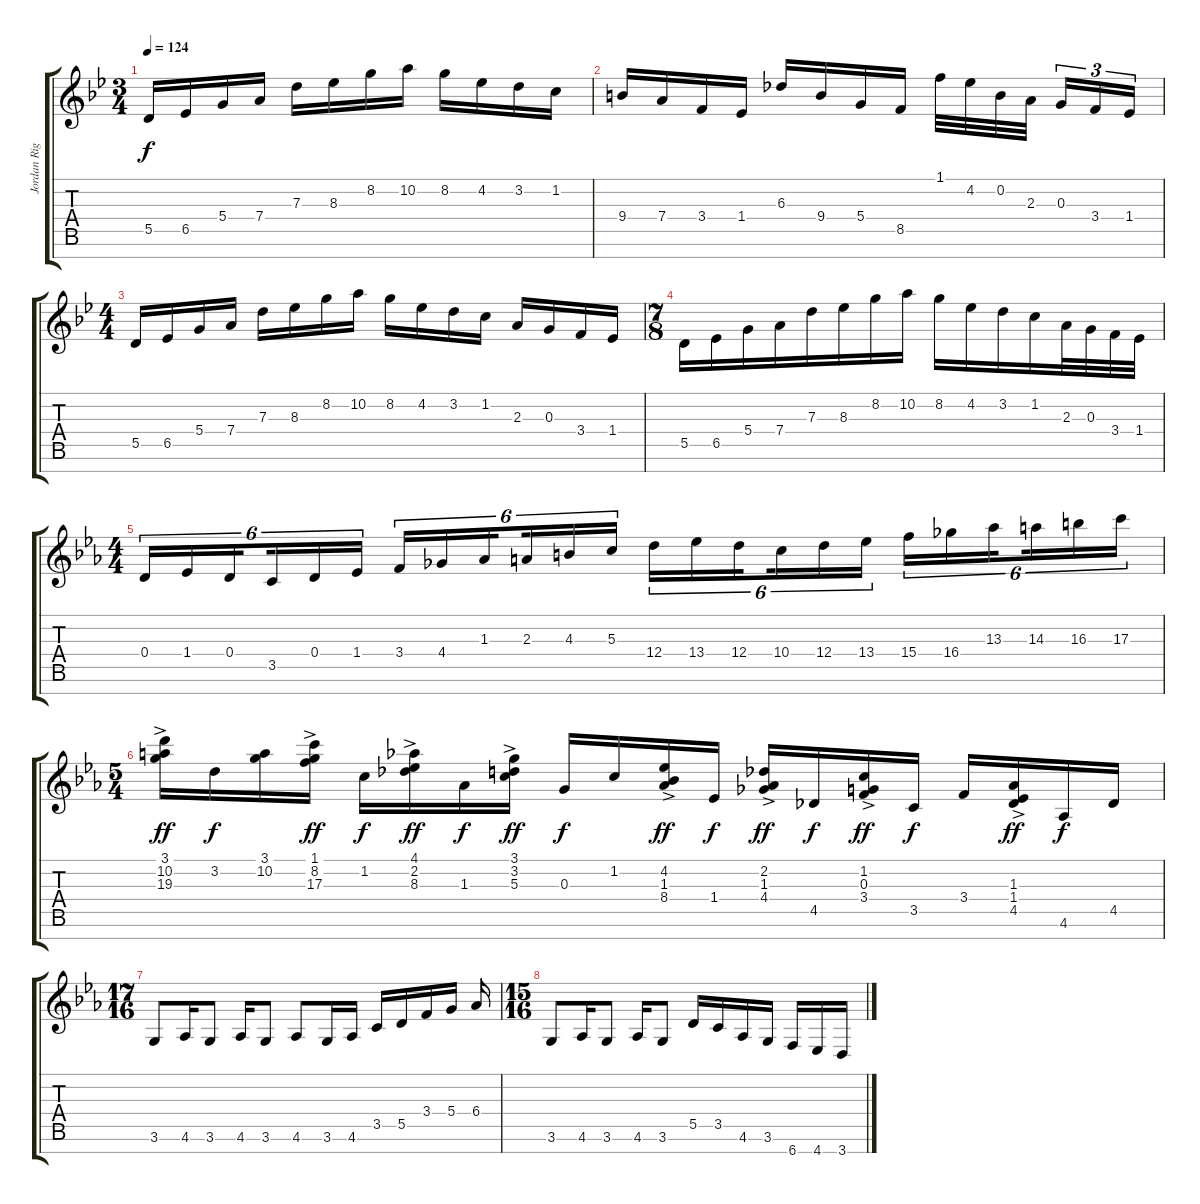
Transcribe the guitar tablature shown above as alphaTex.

\track ("Jordan Right Hand" "Jordan Rig") {instrument fx1rain}
\staff {score tabs}
\tuning (E5 B4 G4 D4 A3 E3 B2) {hide}
\ts (3 4)
\tempo 124
\clef g2
\ks bb
5.5.16{dy f} 6.5.16 5.4.16 7.4.16 7.3.16 8.3.16 8.2.16 10.2.16 8.2.16 4.2.16 3.2.16 1.2.16 |
9.4.16 7.4.16 3.4.16 1.4.16 6.3.16 9.4.16 5.4.16 8.5.16 1.1.32 4.2.32 0.2.32 2.3.32{beam splitsecondary} 0.3.16{tu (3 2)} 3.4.16{tu (3 2)} 1.4.16{tu (3 2)} |
\ts (4 4)
5.5.16 6.5.16 5.4.16 7.4.16 7.3.16 8.3.16 8.2.16 10.2.16 8.2.16 4.2.16 3.2.16 1.2.16 2.3.16 0.3.16 3.4.16 1.4.16 |
\ts (7 8)
5.5.16 6.5.16 5.4.16 7.4.16 7.3.16 8.3.16 8.2.16 10.2.16 8.2.16 4.2.16 3.2.16 1.2.16 2.3.32 0.3.32 3.4.32 1.4.32 |
\ts (4 4)
\ks eb
0.4.16{tu (6 4)} 1.4.16{tu (6 4)} 0.4.16{tu (6 4) beam splitsecondary} 3.5.16{tu (6 4)} 0.4.16{tu (6 4)} 1.4.16{tu (6 4)} 3.4.16{tu (6 4)} 4.4.16{tu (6 4)} 1.3.16{tu (6 4) beam splitsecondary} 2.3.16{tu (6 4)} 4.3.16{tu (6 4)} 5.3.16{tu (6 4)} 12.4.16{tu (6 4)} 13.4.16{tu (6 4)} 12.4.16{tu (6 4) beam splitsecondary} 10.4.16{tu (6 4)} 12.4.16{tu (6 4)} 13.4.16{tu (6 4)} 15.4.16{tu (6 4)} 16.4.16{tu (6 4)} 13.3.16{tu (6 4) beam splitsecondary} 14.3.16{tu (6 4)} 16.3.16{tu (6 4)} 17.3.16{tu (6 4)} |
\ts (5 4)
(3.1{ac} 10.2{ac} 19.3{ac}).16{dy ff volume 13 instrument acousticgrandpiano} 3.2.16{dy f} (3.1 10.2).16 (1.1{ac} 8.2{ac} 17.3{ac}).16{dy ff} 1.2.16{dy f} (4.1{ac} 2.2{ac} 8.3{ac}).16{dy ff} 1.3.16{dy f} (3.1{ac} 3.2{ac} 5.3{ac}).16{dy ff} 0.3.16{dy f} 1.2.16 (4.2{ac} 1.3{ac} 8.4{ac}).16{dy ff} 1.4.16{dy f} (2.2{ac} 1.3{ac} 4.4{ac}).16{dy ff} 4.5.16{dy f} (1.2{ac} 0.3{ac} 3.4{ac}).16{dy ff} 3.5.16{dy f} 3.4.16 (1.3{ac} 1.4{ac} 4.5{ac}).16{dy ff} 4.6.16{dy f} 4.5.16 |
\ts (17 16)
3.6.8{volume 12 instrument fx1rain} 4.6.16 3.6.8 4.6.16 3.6.8 4.6.8 3.6.16 4.6.16 3.5.16 5.5.16 3.4.16 5.4.16 6.4.16 |
\ts (15 16)
3.6.8 4.6.16 3.6.8 4.6.16 3.6.8 5.5.16 3.5.16 4.6.16 3.6.16 6.7.16 4.7.16 3.7.16
